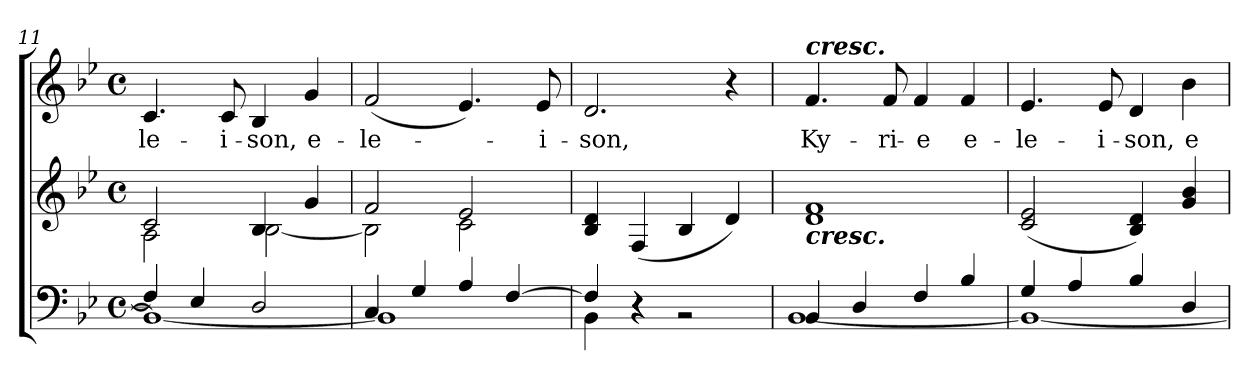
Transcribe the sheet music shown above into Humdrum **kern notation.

**kern	**kern	**kern	**text
*part2	*part2	*part1	*part1
*staff3	*staff2	*staff1	*staff1
*clefF4	*clefG2	*clefG2	*
*k[b-e-]	*k[b-e-]	*k[b-e-]	*
*B-:	*B-:	*B-:	*
*M4/4	*M4/4	*M4/4	*
*met(c)	*met(c)	*met(c)	*
=11	=11	=11	=11
*^	*^	*	*
!	!	!	!	!	!LO:LY:b
4F/]	1BB-_	2c/	2A\	4.c/	-le-
4E-/	.	.	.	.	.
!	!	!	!	!	!LO:LY:b
.	.	.	.	8c/	-i-
!	!	!	!	!	!LO:LY:b
2D/	.	4B-/	[<2B-\	4B-/	-son,
!	!	!	!	!	!LO:LY:b
.	.	4g/	.	4g/	e-
=12	=12	=12	=12	=12	=12
!	!	!	!	!	!LO:LY:b
4C/	1BB-]	2f/	2B-\]	(<2f/	-le-
4G/	.	.	.	.	.
4A/	.	2e-/	2c\	4.e-/)	.
[>4F/	.	.	.	.	.
!	!	!	!	!	!LO:LY:b
.	.	.	.	8e-/	-i-
*	*	*v	*v	*	*
=13	=13	=13	=13	=13
!	!	!	!	!LO:LY:b
4F/]	4BB-\	4B-/ 4d/	2.d/	-son,
4rC	4rC	(<4F/	.	.
2rC	2rC	4B-/	.	.
.	.	4d/)	4r	.
=14	=14	=14	=14	=14
!	!	!	!LO:TX:a:Bi:t=cresc.	!
!	!	!LO:TX:b:Bi:t=cresc.	!	!
!	!	!	!	!LO:LY:b
4BB-/	[<1BB-	1d 1f	4.f/	Ky-
4D/	.	.	.	.
!	!	!	!	!LO:LY:b
.	.	.	8f/	-ri-
!	!	!	!	!LO:LY:b
4F/	.	.	4f/	-e
!	!	!	!	!LO:LY:b
4B-/	.	.	4f/	e-
!!LO:LB:g=z
=15	=15	=15	=15	=15
!	!	!	!	!LO:LY:b
4G/	1BB-_	(<2c/ 2e-/	4.e-/	-le-
4A/	.	.	.	.
!	!	!	!	!LO:LY:b
.	.	.	8e-/	-i-
!	!	!	!	!LO:LY:b
4B-/	.	4B-/ 4d/)	4d/	-son,
!	!	!	!	!LO:LY:b
4D/	.	4g/ 4b-/	4b-\	e-
*v	*v	*	*	*
=	=	=	=
*-	*-	*-	*-
